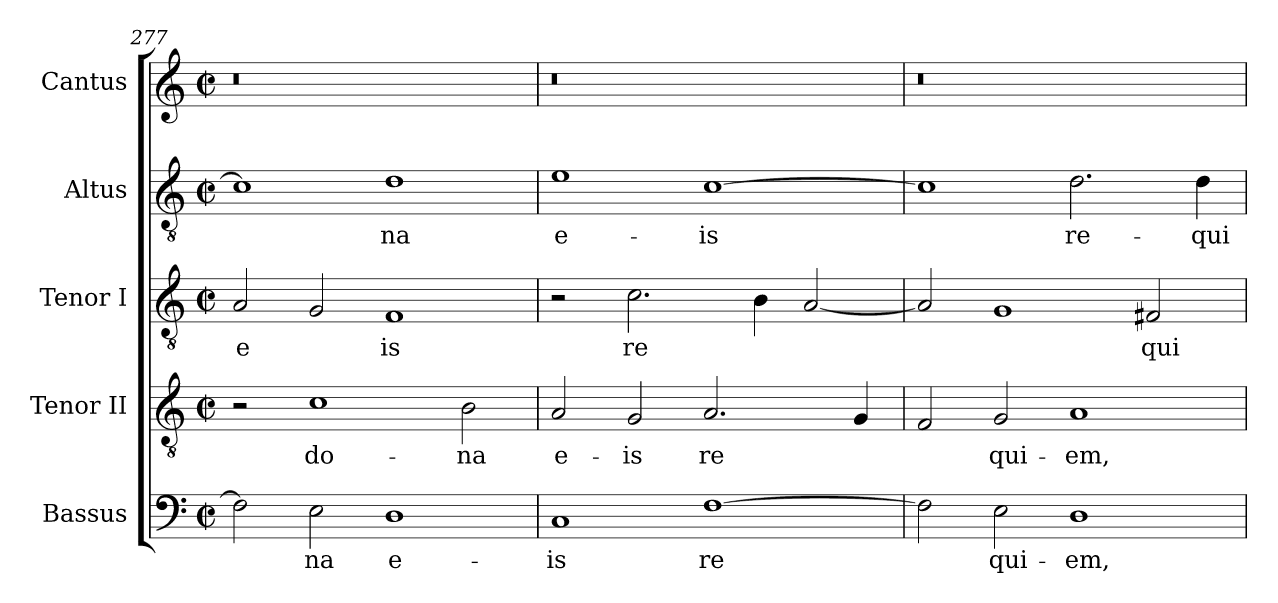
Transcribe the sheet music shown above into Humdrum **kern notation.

**kern	**text	**kern	**text	**kern	**text	**kern	**text	**kern
*part5	*part5	*part4	*part4	*part3	*part3	*part2	*part2	*part1
*staff5	*staff5	*staff4	*staff4	*staff3	*staff3	*staff2	*staff2	*staff1
*I"Bassus	*	*I"Tenor II	*	*I"Tenor I	*	*I"Altus	*	*I"Cantus
*I'B	*	*I'T II	*	*I'T I	*	*I'A	*	*I'C
*clefF4	*	*clefGv2	*	*clefGv2	*	*clefGv2	*	*clefG2
*k[]	*	*k[]	*	*k[]	*	*k[]	*	*k[]
*C:	*	*C:	*	*C:	*	*C:	*	*C:
*M2/2	*	*M2/2	*	*M2/2	*	*M2/2	*	*M2/2
*met(c|)	*	*met(c|)	*	*met(c|)	*	*met(c|)	*	*met(c|)
=277	=277	=277	=277	=277	=277	=277	=277	=277
!	!LO:LY:b:cj	!	!	!	!LO:LY:b:cj	!	!LO:LY:b:cj	!
2F\]	--	2r	.	2A/	e-	1c]	--	0r
!	!LO:LY:b:cj	!	!LO:LY:b:cj	!	!LO:LY:b:cj	!	!	!
2E\	-na	1c	do-	2G/	--	.	.	.
!	!LO:LY:b:cj	!	!	!	!LO:LY:b:cj	!	!LO:LY:b:cj	!
1D	e-	.	.	1F	-is	1d	-na	.
!	!	!	!LO:LY:b:cj	!	!	!	!	!
.	.	2B\	-na	.	.	.	.	.
=278	=278	=278	=278	=278	=278	=278	=278	=278
!	!LO:LY:b:cj	!	!LO:LY:b:cj	!	!	!	!LO:LY:b:cj	!
1C	-is	2A/	e-	2r	.	1e	e-	0r
!	!	!	!LO:LY:b:cj	!	!LO:LY:b:cj	!	!	!
.	.	2G/	-is	2.c\	re-	.	.	.
!	!LO:LY:b:cj	!	!LO:LY:b:cj	!	!	!	!LO:LY:b:cj	!
[>1F	re-	2.A/	re-	.	.	[>1c	-is	.
!	!	!	!	!	!LO:LY:b:cj	!	!	!
.	.	.	.	4B\	--	.	.	.
!	!	!	!	!	!LO:LY:b:cj	!	!	!
.	.	.	.	[<2A/	--	.	.	.
!	!	!	!LO:LY:b:cj	!	!	!	!	!
.	.	4G/	--	.	.	.	.	.
=279	=279	=279	=279	=279	=279	=279	=279	=279
!	!LO:LY:b:cj	!	!LO:LY:b:cj	!	!LO:LY:b:cj	!	!LO:LY:b:cj	!
2F\]	--	2F/	--	2A/]	--	1c]	.	0r
!	!LO:LY:b:cj	!	!LO:LY:b:cj	!	!LO:LY:b:cj	!	!	!
2E\	-qui-	2G/	-qui-	1G	--	.	.	.
!	!LO:LY:b:cj	!	!LO:LY:b:cj	!	!	!	!LO:LY:b:cj	!
1D	-em,	1A	-em,	.	.	2.d\	re-	.
!	!	!	!	!	!LO:LY:b:cj	!	!	!
.	.	.	.	2F#/	-qui-	.	.	.
!	!	!	!	!	!	!	!LO:LY:b:cj	!
.	.	.	.	.	.	4d\	-qui-	.
=	=	=	=	=	=	=	=	=
*-	*-	*-	*-	*-	*-	*-	*-	*-
